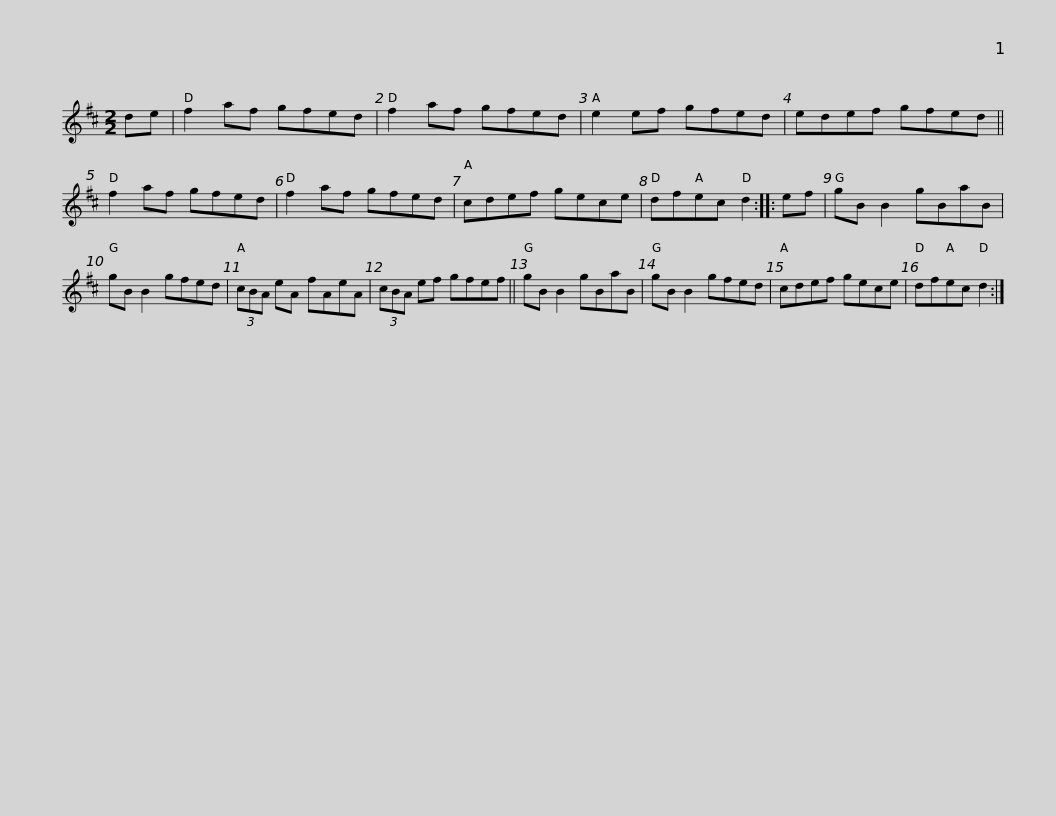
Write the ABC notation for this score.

X:1
L:1/8
M:2/2
I:linebreak $
K:D
V:1 treble
V:1
 de | f2 af gfed | f2 af gfed | e2 ef gfed | edef gfed || %5
 f2 af gfed |$ f2 af gfed | cdef gece | dfec d2 :: ef | %10
 gB B2 gBaB | gB B2 gfed |$ (3cBA eA fAeA | (3cBA ef gfef || gB B2 gBaB | %15
 gB B2 gfed | cdef gece | dfec d2 :| %18
